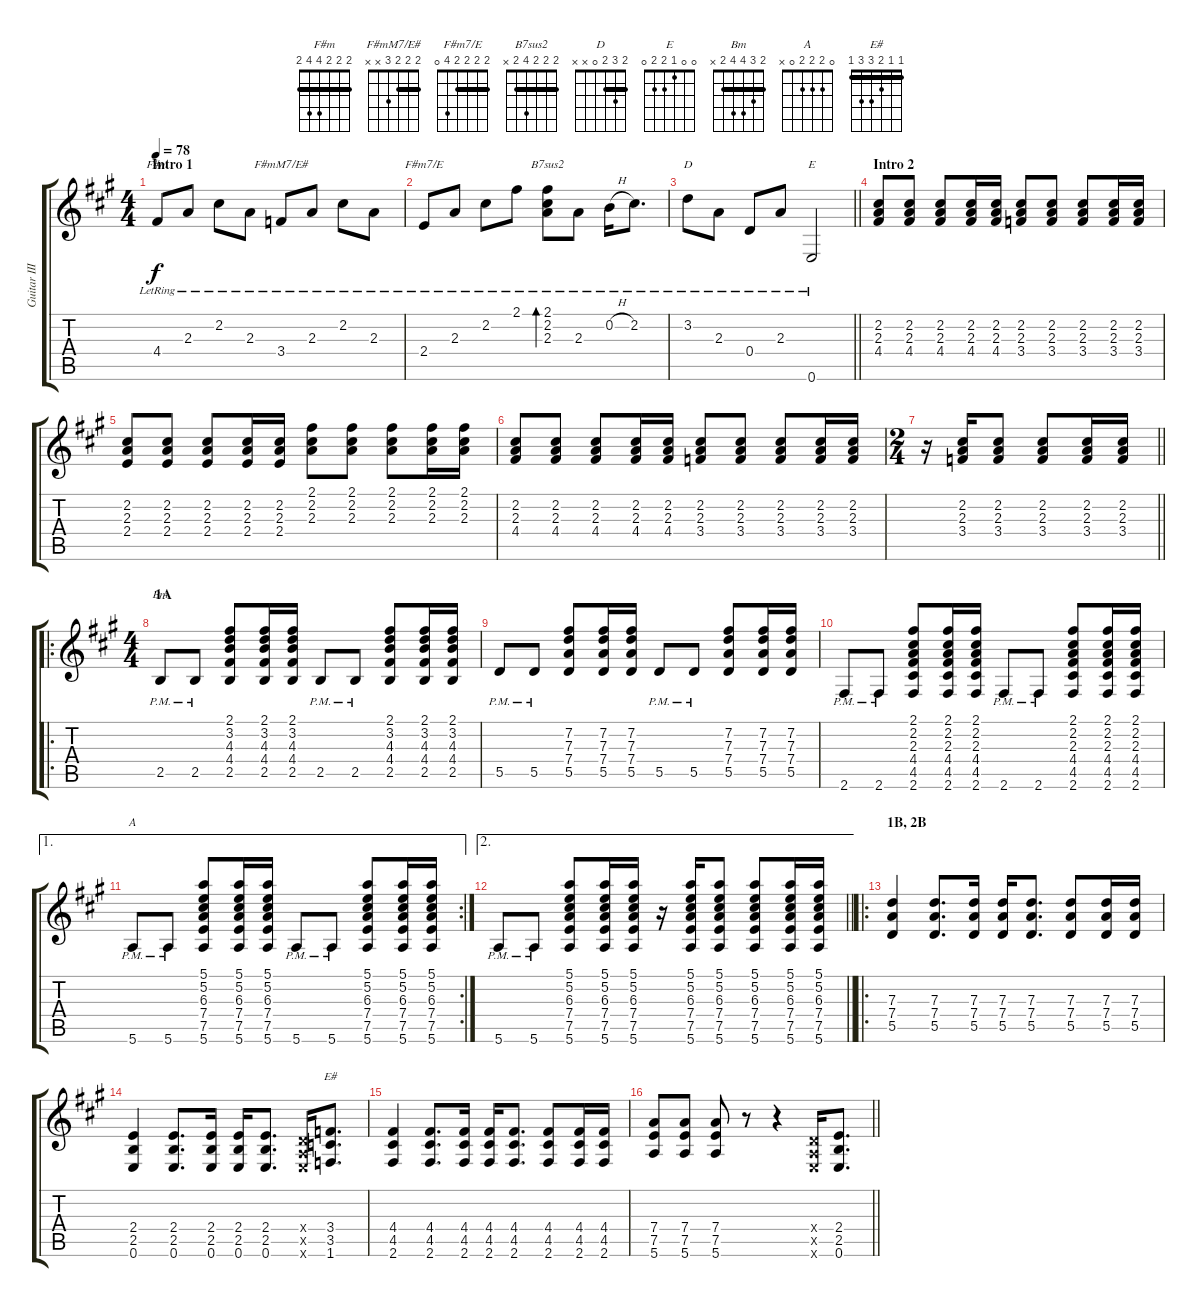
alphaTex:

\track ("Guitar III" "Guitar III") {instrument overdrivenguitar}
\staff {score tabs}
\tuning (E4 B3 G3 D3 A2 E2) {hide}
\chord ("F#m" 2 2 2 4 4 2) {barre 2}
\chord ("F#mM7/E#" 2 2 2 3 x x) {barre 2}
\chord ("F#m7/E" 2 2 2 2 4 0) {barre 2}
\chord ("B7sus2" 2 2 2 4 2 x) {barre 2}
\chord ("D" 2 3 2 0 x x) {barre 2}
\chord ("E" 0 0 1 2 2 0)
\chord ("Bm" 2 3 4 4 2 x) {barre 2}
\chord ("A" 0 2 2 2 0 x)
\chord ("E#" 1 1 2 3 3 1) {barre 1}
\ts (4 4)
\section ("" "Intro 1")
\tempo 78
\clef g2
\ks f#minor
4.4{lr}.8{ch "F#m" dy f volume 5 instrument overdrivenguitar} 2.3{lr}.8 2.2{lr}.8 2.3{lr}.8 3.4{lr}.8{ch "F#mM7/E#"} 2.3{lr}.8 2.2{lr}.8 2.3{lr}.8 |
2.4{lr}.8{ch "F#m7/E"} 2.3{lr}.8 2.2{lr}.8 2.1{lr}.8 (2.1{lr} 2.2{lr} 2.3{lr}).8{bd 60 ch "B7sus2"} 2.3{lr}.8 0.2{h lr}.16 2.2{lr}.8{d} |
\barLineRight lightlight
3.2{lr}.8{ch "D"} 2.3{lr}.8 0.4{lr}.8 2.3{lr}.8 0.6{lr}.2{ch "E"} |
\section ("" "Intro 2")
(2.2 2.3 4.4).8{instrument overdrivenguitar} (2.2 2.3 4.4).8 (2.2 2.3 4.4).8 (2.2 2.3 4.4).16 (2.2 2.3 4.4).16 (2.2 2.3 3.4).8 (2.2 2.3 3.4).8 (2.2 2.3 3.4).8 (2.2 2.3 3.4).16 (2.2 2.3 3.4).16 |
(2.2 2.3 2.4).8 (2.2 2.3 2.4).8 (2.2 2.3 2.4).8 (2.2 2.3 2.4).16 (2.2 2.3 2.4).16 (2.1 2.2 2.3).8 (2.1 2.2 2.3).8 (2.1 2.2 2.3).8 (2.1 2.2 2.3).16 (2.1 2.2 2.3).16 |
(2.2 2.3 4.4).8 (2.2 2.3 4.4).8 (2.2 2.3 4.4).8 (2.2 2.3 4.4).16 (2.2 2.3 4.4).16 (2.2 2.3 3.4).8 (2.2 2.3 3.4).8 (2.2 2.3 3.4).8 (2.2 2.3 3.4).16 (2.2 2.3 3.4).16 |
\ts (2 4)
\barLineRight lightlight
r.16 (2.2 2.3 3.4).16 (2.2 2.3 3.4).8 (2.2 2.3 3.4).8 (2.2 2.3 3.4).16 (2.2 2.3 3.4).16 |
\ro
\ts (4 4)
\section ("" "1A")
2.5{pm}.8{ch "Bm"} 2.5{pm}.8 (2.1 3.2 4.3 4.4 2.5).8 (2.1 3.2 4.3 4.4 2.5).16 (2.1 3.2 4.3 4.4 2.5).16 2.5{pm}.8 2.5{pm}.8 (2.1 3.2 4.3 4.4 2.5).8 (2.1 3.2 4.3 4.4 2.5).16 (2.1 3.2 4.3 4.4 2.5).16 |
5.5{pm}.8 5.5{pm}.8 (7.2 7.3 7.4 5.5).8 (7.2 7.3 7.4 5.5).16 (7.2 7.3 7.4 5.5).16 5.5{pm}.8 5.5{pm}.8 (7.2 7.3 7.4 5.5).8 (7.2 7.3 7.4 5.5).16 (7.2 7.3 7.4 5.5).16 |
2.6{pm}.8 2.6{pm}.8 (2.1 2.2 2.3 4.4 4.5 2.6).8 (2.1 2.2 2.3 4.4 4.5 2.6).16 (2.1 2.2 2.3 4.4 4.5 2.6).16 2.6{pm}.8 2.6{pm}.8 (2.1 2.2 2.3 4.4 4.5 2.6).8 (2.1 2.2 2.3 4.4 4.5 2.6).16 (2.1 2.2 2.3 4.4 4.5 2.6).16 |
\ae 1
\rc 2
5.6{pm}.8{ch "A"} 5.6{pm}.8 (5.1 5.2 6.3 7.4 7.5 5.6).8 (5.1 5.2 6.3 7.4 7.5 5.6).16 (5.1 5.2 6.3 7.4 7.5 5.6).16 5.6{pm}.8 5.6{pm}.8 (5.1 5.2 6.3 7.4 7.5 5.6).8 (5.1 5.2 6.3 7.4 7.5 5.6).16 (5.1 5.2 6.3 7.4 7.5 5.6).16 |
\ae 2
\barLineRight lightlight
5.6{pm}.8 5.6{pm}.8 (5.1 5.2 6.3 7.4 7.5 5.6).8 (5.1 5.2 6.3 7.4 7.5 5.6).16 (5.1 5.2 6.3 7.4 7.5 5.6).16 r.16 (5.1 5.2 6.3 7.4 7.5 5.6).16 (5.1 5.2 6.3 7.4 7.5 5.6).8 (5.1 5.2 6.3 7.4 7.5 5.6).8 (5.1 5.2 6.3 7.4 7.5 5.6).16 (5.1 5.2 6.3 7.4 7.5 5.6).16 |
\ro
\section ("" "1B, 2B")
(7.3 7.4 5.5).4 (7.3 7.4 5.5).8{d} (7.3 7.4 5.5).16 (7.3 7.4 5.5).16 (7.3 7.4 5.5).8{d} (7.3 7.4 5.5).8 (7.3 7.4 5.5).16 (7.3 7.4 5.5).16 |
(2.4 2.5 0.6).4 (2.4 2.5 0.6).8{d} (2.4 2.5 0.6).16 (2.4 2.5 0.6).16 (2.4 2.5 0.6).8{d} (0.4{x} 0.5{x} 0.6{x}).16 (3.4 3.5 1.6).8{d ch "E#"} |
(4.4 4.5 2.6).4 (4.4 4.5 2.6).8{d} (4.4 4.5 2.6).16 (4.4 4.5 2.6).16 (4.4 4.5 2.6).8{d} (4.4 4.5 2.6).8 (4.4 4.5 2.6).16 (4.4 4.5 2.6).16 |
\barLineRight lightlight
(7.4 7.5 5.6).8 (7.4 7.5 5.6).8 (7.4 7.5 5.6).8 r.8 r.4 (0.4{x} 0.5{x} 0.6{x}).16 (2.4 2.5 0.6).8{d}
